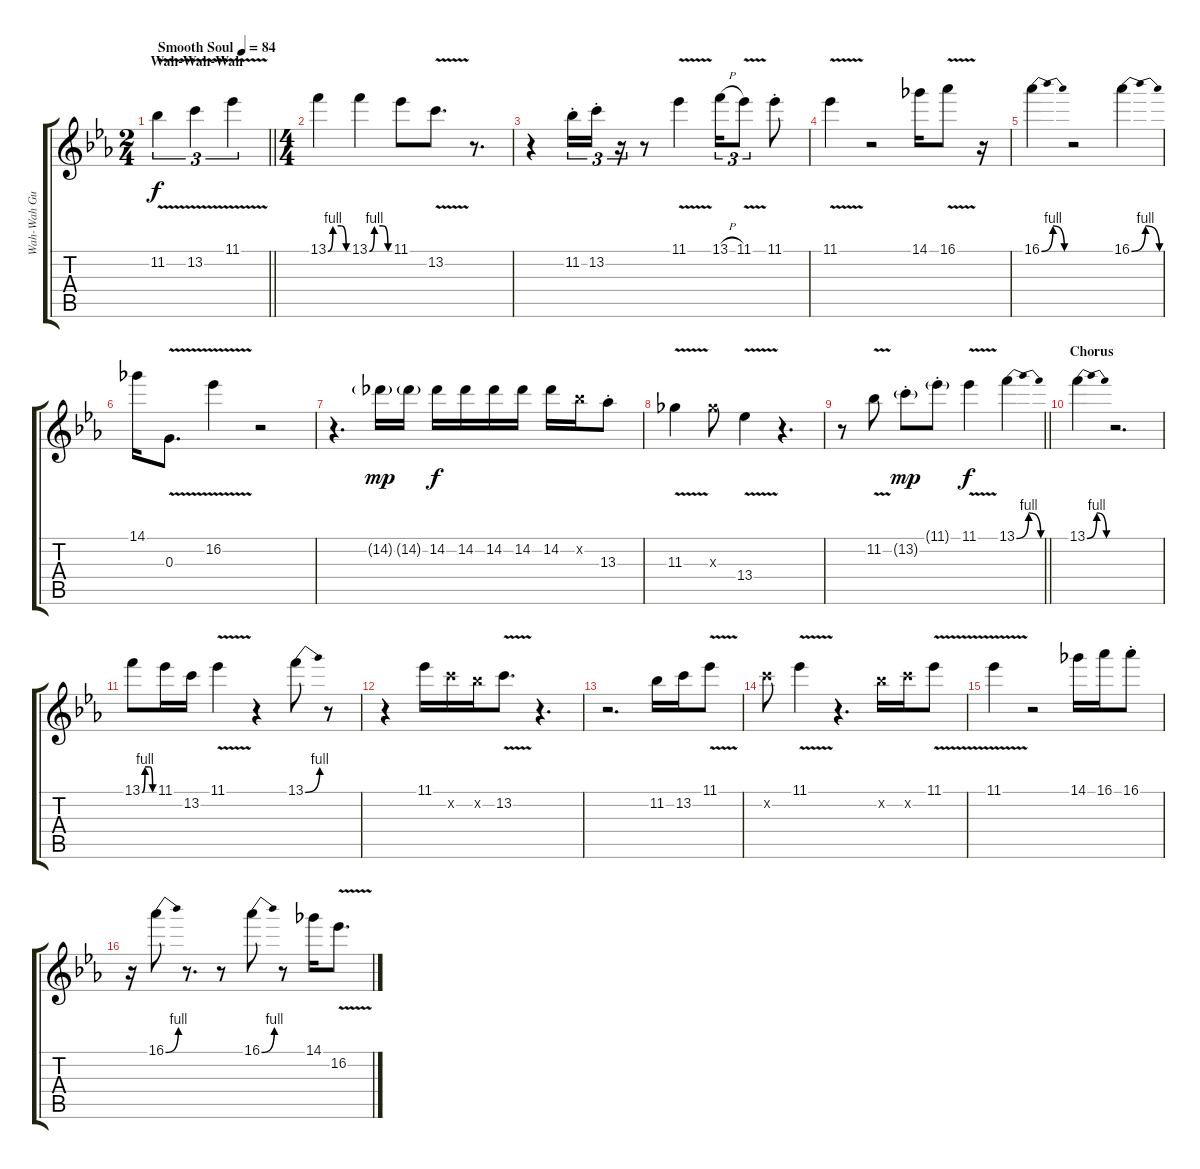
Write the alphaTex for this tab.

\track ("Wah-Wah Guitar" "Wah-Wah Gu") {instrument electricguitarjazz}
\staff {score tabs}
\tuning (E4 B3 G3 D3 A2 E2) {hide}
\ts (2 4)
\section ("" "Wah-Wah-Wah")
\tempo (84 "Smooth Soul")
\clef g2
\barLineRight lightlight
\ks eb
11.2{v}.4{tu (3 2) dy f instrument electricguitarjazz} 13.2{v}.4{tu (3 2)} 11.1{v}.4{tu (3 2)} |
\ts (4 4)
\section ("" "")
13.1{be (custom 0 0 15 4 40 4 55 0 60 0)}.4 13.1{be (custom 0 0 15 4 40 4 55 0 60 0)}.4 11.1.8 13.2{v}.8{d} r.8{d} |
r.4 11.2{st}.16{tu (3 2)} 13.2{st}.16{tu (3 2)} r.16{tu (3 2)} r.8 11.1{v}.4 13.1{h}.16{tu (3 2)} 11.1{v}.8{tu (3 2)} 11.1{st}.8 |
11.1{v}.4 r.2 14.1.16 16.1{v}.8 r.16 |
16.1{be (bendrelease 0 0 15 4 44 4 60 0)}.4 r.2 16.1{be (bendrelease 0 0 15 4 45 4 60 0)}.4 |
14.1.16 0.3{v}.8{d} 16.2{v}.4 r.2 |
r.4{d} 14.2{g}.16{dy mp} 14.2{g}.16 14.2.16{dy f} 14.2.16 14.2.16 14.2.16 14.2.16 11.2{x}.16 13.3{st}.8 |
11.3{v}.4 11.3{x}.8 13.4{v}.4 r.4{d} |
\barLineRight lightlight
r.8 11.2{v}.8 13.2{g st}.8{dy mp} 11.1{g st}.8 11.1{v}.4{dy f} 13.1{be (bendrelease 0 0 15 4 44 4 60 0)}.4 |
\section ("" "Chorus")
13.1{be (bendrelease 0 0 15 4 45 4 60 0)}.4 r.2{d} |
13.1{be (custom 0 0 15 4 40 4 54 0 60 0)}.8 11.1.16 13.2.16 11.1{v}.4 r.4 13.1{be (bend 0 0 60 4)}.8 r.8 |
r.4 11.1.16 13.2{x}.16 11.2{x}.16 13.2{v}.8{d} r.4{d} |
r.2{d} 11.2.16 13.2.16 11.1{v}.8 |
13.2{x}.8 11.1{v}.4 r.4{d} 11.2{x}.16 13.2{x}.16 11.1{v}.8 |
11.1{v}.4 r.2 14.1.16 16.1.16 16.1{st}.8 |
r.16 16.1{be (bend 0 0 60 4)}.8 r.8{d} r.8 16.1{be (bend 0 0 60 4)}.8 r.8 14.1.16 16.2{v}.8{d}
